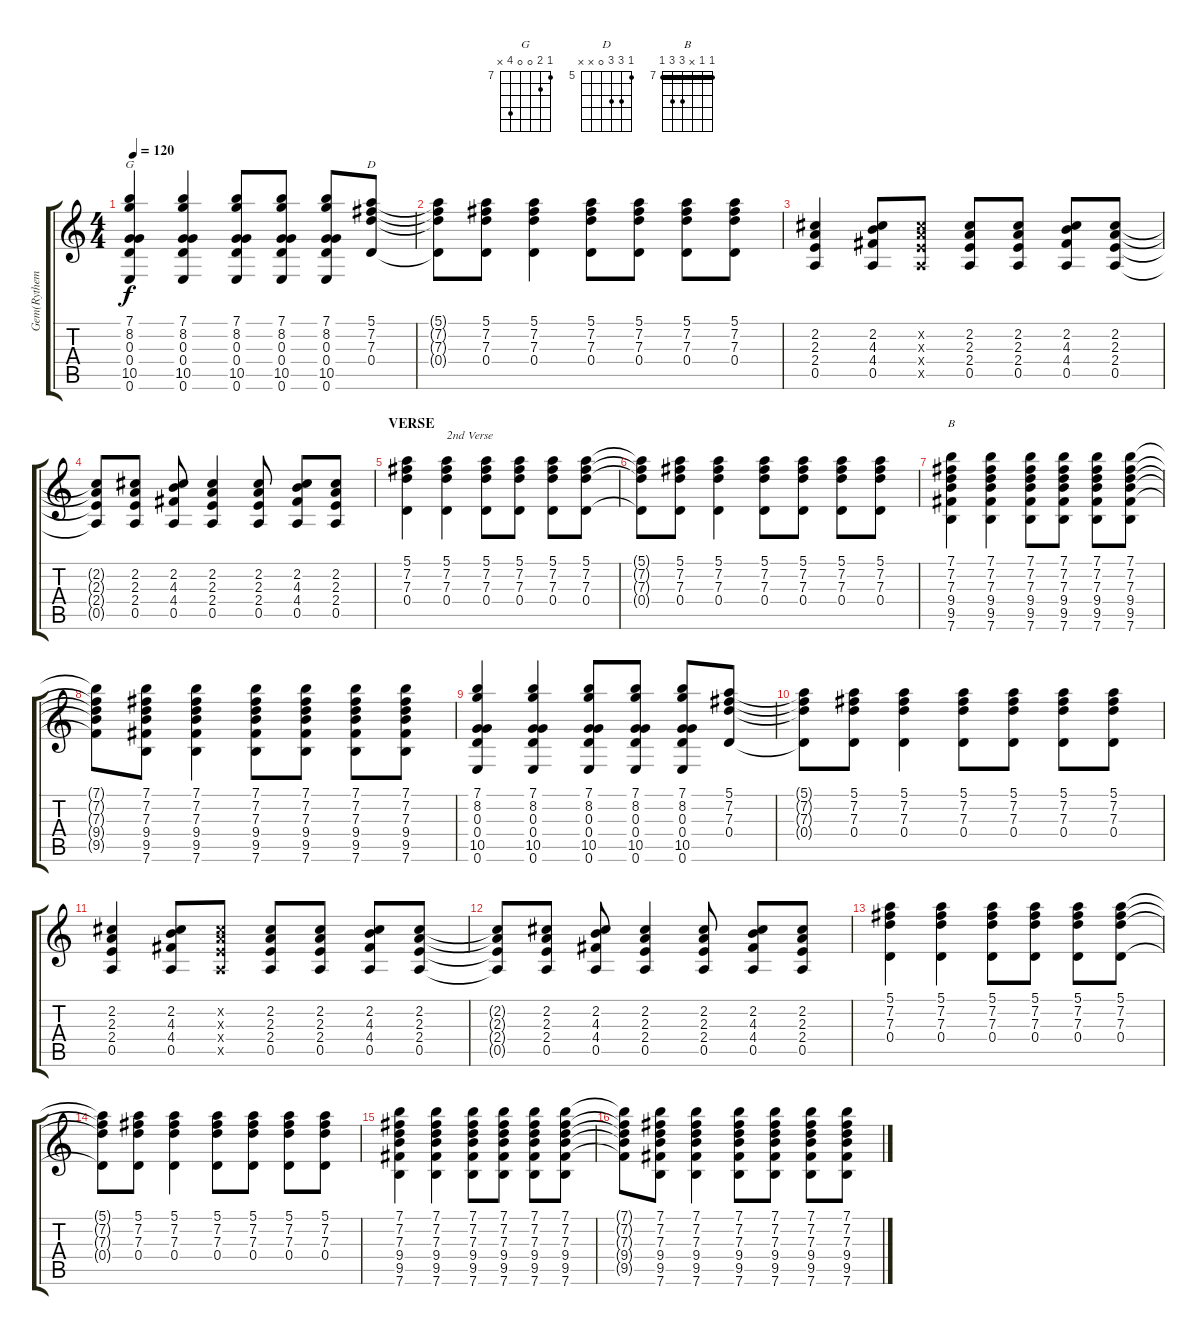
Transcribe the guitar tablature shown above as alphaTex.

\track ("Gem(Rythem Guitar)" "Gem(Rythem") {instrument distortionguitar}
\staff {score tabs}
\tuning (E4 B3 G3 D3 A2 E2) {hide}
\chord ("G" 7 8 0 0 10 x) {firstfret 7}
\chord ("D" 5 7 7 0 x x) {firstfret 5}
\chord ("B" 7 7 x 9 9 7) {firstfret 7 barre 7}
\ts (4 4)
\tempo 120
\clef g2
\ks c
(7.1 8.2 0.3 0.4 10.5 0.6).4{ch "G" dy f} (7.1 8.2 0.3 0.4 10.5 0.6).4 (7.1 8.2 0.3 0.4 10.5 0.6).8 (7.1 8.2 0.3 0.4 10.5 0.6).8 (7.1 8.2 0.3 0.4 10.5 0.6).8 (5.1 7.2 7.3 0.4).8{ch "D"} |
(5.1{t} 7.2{t} 7.3{t} 0.4{t}).8 (5.1 7.2 7.3 0.4).8 (5.1 7.2 7.3 0.4).4 (5.1 7.2 7.3 0.4).8 (5.1 7.2 7.3 0.4).8 (5.1 7.2 7.3 0.4).8 (5.1 7.2 7.3 0.4).8 |
(2.2 2.3 2.4 0.5).4 (2.2 4.3 4.4 0.5).8 (2.2{x} 2.3{x} 2.4{x} 0.5{x}).8 (2.2 2.3 2.4 0.5).8 (2.2 2.3 2.4 0.5).8 (2.2 4.3 4.4 0.5).8 (2.2 2.3 2.4 0.5).8 |
(2.2{t} 2.3{t} 2.4{t} 0.5{t}).8 (2.2 2.3 2.4 0.5).8 (2.2 4.3 4.4 0.5).8 (2.2 2.3 2.4 0.5).4 (2.2 2.3 2.4 0.5).8 (2.2 4.3 4.4 0.5).8 (2.2 2.3 2.4 0.5).8 |
\section ("" "VERSE")
(5.1 7.2 7.3 0.4).4 (5.1 7.2 7.3 0.4).4{txt "2nd Verse"} (5.1 7.2 7.3 0.4).8 (5.1 7.2 7.3 0.4).8 (5.1 7.2 7.3 0.4).8 (5.1 7.2 7.3 0.4).8 |
(5.1{t} 7.2{t} 7.3{t} 0.4{t}).8 (5.1 7.2 7.3 0.4).8 (5.1 7.2 7.3 0.4).4 (5.1 7.2 7.3 0.4).8 (5.1 7.2 7.3 0.4).8 (5.1 7.2 7.3 0.4).8 (5.1 7.2 7.3 0.4).8 |
(7.1 7.2 7.3 9.4 9.5 7.6).4{ch "B"} (7.1 7.2 7.3 9.4 9.5 7.6).4 (7.1 7.2 7.3 9.4 9.5 7.6).8 (7.1 7.2 7.3 9.4 9.5 7.6).8 (7.1 7.2 7.3 9.4 9.5 7.6).8 (7.1 7.2 7.3 9.4 9.5 7.6).8 |
(7.1{t} 7.2{t} 7.3{t} 9.4{t} 9.5{t}).8 (7.1 7.2 7.3 9.4 9.5 7.6).8 (7.1 7.2 7.3 9.4 9.5 7.6).4 (7.1 7.2 7.3 9.4 9.5 7.6).8 (7.1 7.2 7.3 9.4 9.5 7.6).8 (7.1 7.2 7.3 9.4 9.5 7.6).8 (7.1 7.2 7.3 9.4 9.5 7.6).8 |
(7.1 8.2 0.3 0.4 10.5 0.6).4 (7.1 8.2 0.3 0.4 10.5 0.6).4 (7.1 8.2 0.3 0.4 10.5 0.6).8 (7.1 8.2 0.3 0.4 10.5 0.6).8 (7.1 8.2 0.3 0.4 10.5 0.6).8 (5.1 7.2 7.3 0.4).8 |
(5.1{t} 7.2{t} 7.3{t} 0.4{t}).8 (5.1 7.2 7.3 0.4).8 (5.1 7.2 7.3 0.4).4 (5.1 7.2 7.3 0.4).8 (5.1 7.2 7.3 0.4).8 (5.1 7.2 7.3 0.4).8 (5.1 7.2 7.3 0.4).8 |
(2.2 2.3 2.4 0.5).4 (2.2 4.3 4.4 0.5).8 (2.2{x} 2.3{x} 2.4{x} 0.5{x}).8 (2.2 2.3 2.4 0.5).8 (2.2 2.3 2.4 0.5).8 (2.2 4.3 4.4 0.5).8 (2.2 2.3 2.4 0.5).8 |
(2.2{t} 2.3{t} 2.4{t} 0.5{t}).8 (2.2 2.3 2.4 0.5).8 (2.2 4.3 4.4 0.5).8 (2.2 2.3 2.4 0.5).4 (2.2 2.3 2.4 0.5).8 (2.2 4.3 4.4 0.5).8 (2.2 2.3 2.4 0.5).8 |
(5.1 7.2 7.3 0.4).4 (5.1 7.2 7.3 0.4).4 (5.1 7.2 7.3 0.4).8 (5.1 7.2 7.3 0.4).8 (5.1 7.2 7.3 0.4).8 (5.1 7.2 7.3 0.4).8 |
(5.1{t} 7.2{t} 7.3{t} 0.4{t}).8 (5.1 7.2 7.3 0.4).8 (5.1 7.2 7.3 0.4).4 (5.1 7.2 7.3 0.4).8 (5.1 7.2 7.3 0.4).8 (5.1 7.2 7.3 0.4).8 (5.1 7.2 7.3 0.4).8 |
(7.1 7.2 7.3 9.4 9.5 7.6).4 (7.1 7.2 7.3 9.4 9.5 7.6).4 (7.1 7.2 7.3 9.4 9.5 7.6).8 (7.1 7.2 7.3 9.4 9.5 7.6).8 (7.1 7.2 7.3 9.4 9.5 7.6).8 (7.1 7.2 7.3 9.4 9.5 7.6).8 |
(7.1{t} 7.2{t} 7.3{t} 9.4{t} 9.5{t}).8 (7.1 7.2 7.3 9.4 9.5 7.6).8 (7.1 7.2 7.3 9.4 9.5 7.6).4 (7.1 7.2 7.3 9.4 9.5 7.6).8 (7.1 7.2 7.3 9.4 9.5 7.6).8 (7.1 7.2 7.3 9.4 9.5 7.6).8 (7.1 7.2 7.3 9.4 9.5 7.6).8
